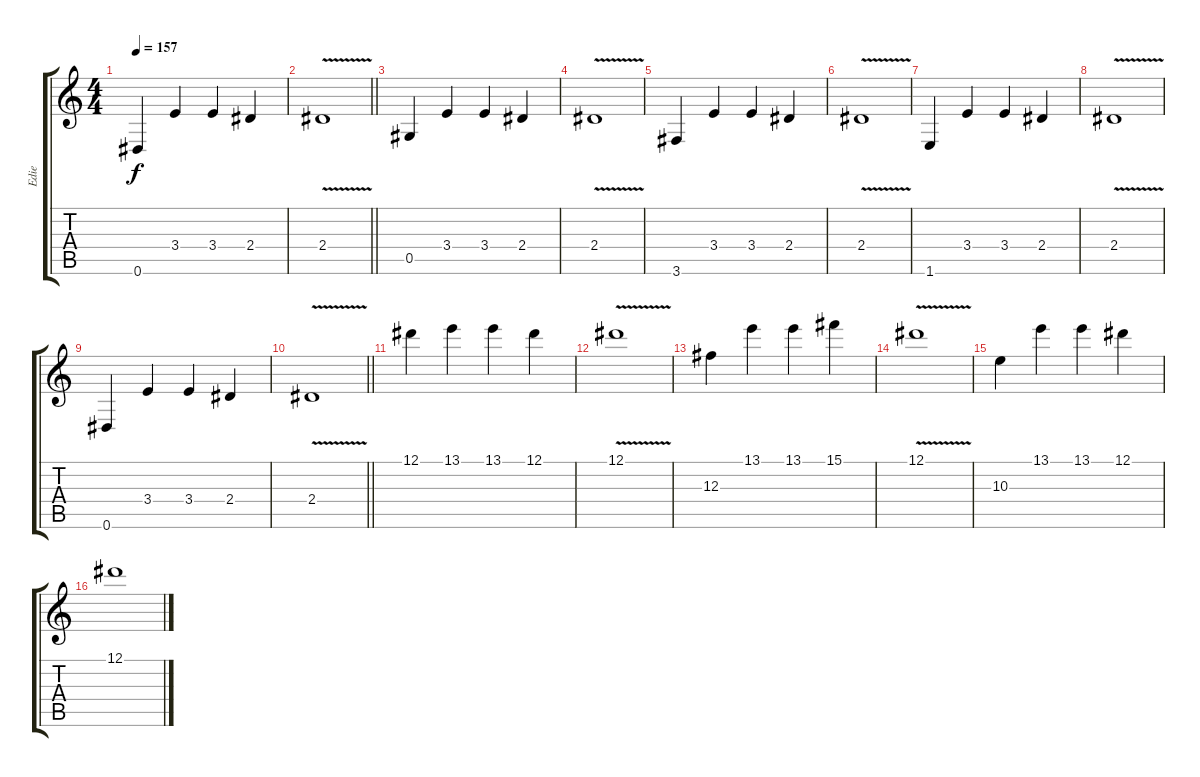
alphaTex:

\track ("Edie" "Edie") {instrument distortionguitar}
\staff {score tabs}
\tuning (Eb4 Bb3 Gb3 Db3 Ab2 Eb2) {hide}
\ts (4 4)
\tempo 157
\clef g2
\ks c
0.6.4{dy f} 3.4.4 3.4.4 2.4.4 |
\barLineRight lightlight
2.4{v}.1 |
0.5.4 3.4.4 3.4.4 2.4.4 |
2.4{v}.1 |
3.6.4 3.4.4 3.4.4 2.4.4 |
2.4{v}.1 |
1.6.4 3.4.4 3.4.4 2.4.4 |
2.4{v}.1 |
0.6.4 3.4.4 3.4.4 2.4.4 |
\barLineRight lightlight
2.4{v}.1 |
12.1.4 13.1.4 13.1.4 12.1.4 |
12.1{v}.1 |
12.3.4 13.1.4 13.1.4 15.1.4 |
12.1{v}.1 |
10.3.4 13.1.4 13.1.4 12.1.4 |
12.1.1
